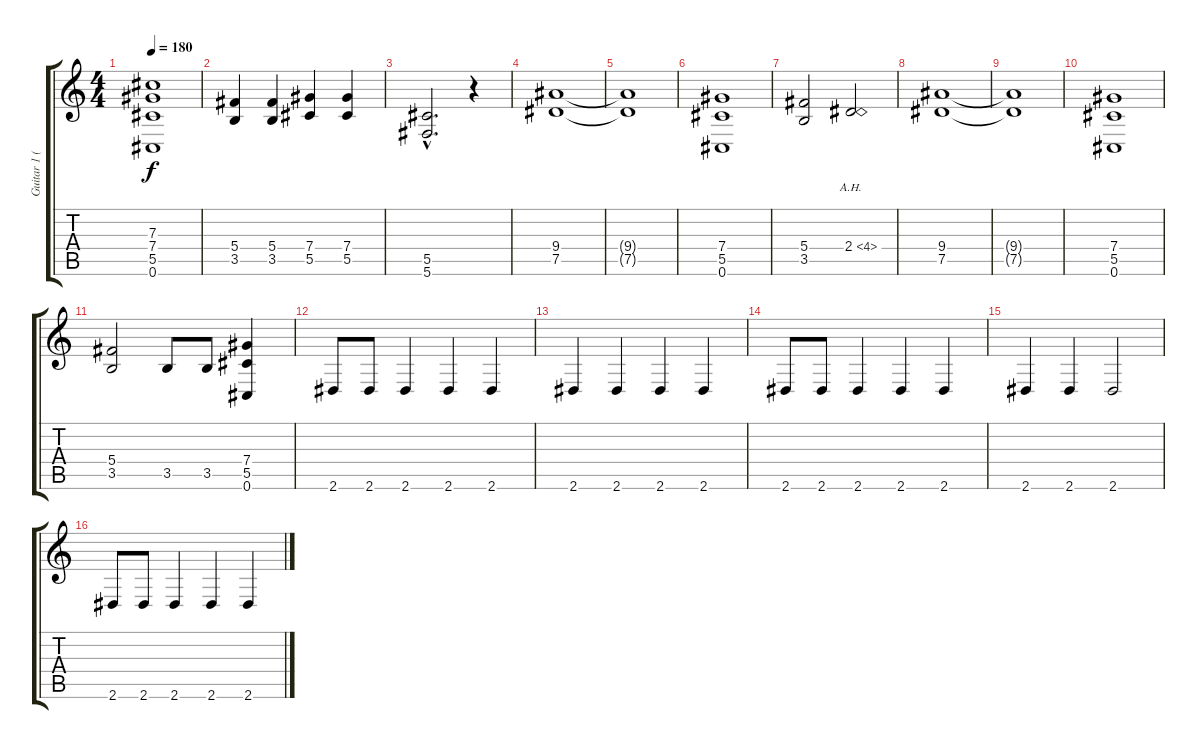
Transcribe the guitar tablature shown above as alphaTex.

\track ("Guitar 1 (Lowest dropped to C#) " "Guitar 1 (") {instrument distortionguitar}
\staff {score tabs}
\tuning (Eb4 Bb3 Gb3 Db3 Ab2 Db2) {hide}
\ts (4 4)
\tempo 180
\clef g2
\ks c
(7.3 7.4 5.5 0.6).1{dy f} |
(5.4 3.5).4 (5.4 3.5).4 (7.4 5.5).4 (7.4 5.5).4 |
(5.5{hac} 5.6{hac}).2{d} r.4 |
(9.4 7.5).1 |
(9.4{t} 7.5{t}).1 |
(7.4 5.5 0.6).1 |
(5.4 3.5).2 2.4{ah 2}.2 |
(9.4 7.5).1 |
(9.4{t} 7.5{t}).1 |
(7.4 5.5 0.6).1 |
(5.4 3.5).2 3.5.8 3.5.8 (7.4 5.5 0.6).4 |
2.6.8 2.6.8 2.6.4 2.6.4 2.6.4 |
2.6.4 2.6.4 2.6.4 2.6.4 |
2.6.8 2.6.8 2.6.4 2.6.4 2.6.4 |
2.6.4 2.6.4 2.6.2 |
2.6.8 2.6.8 2.6.4 2.6.4 2.6.4
